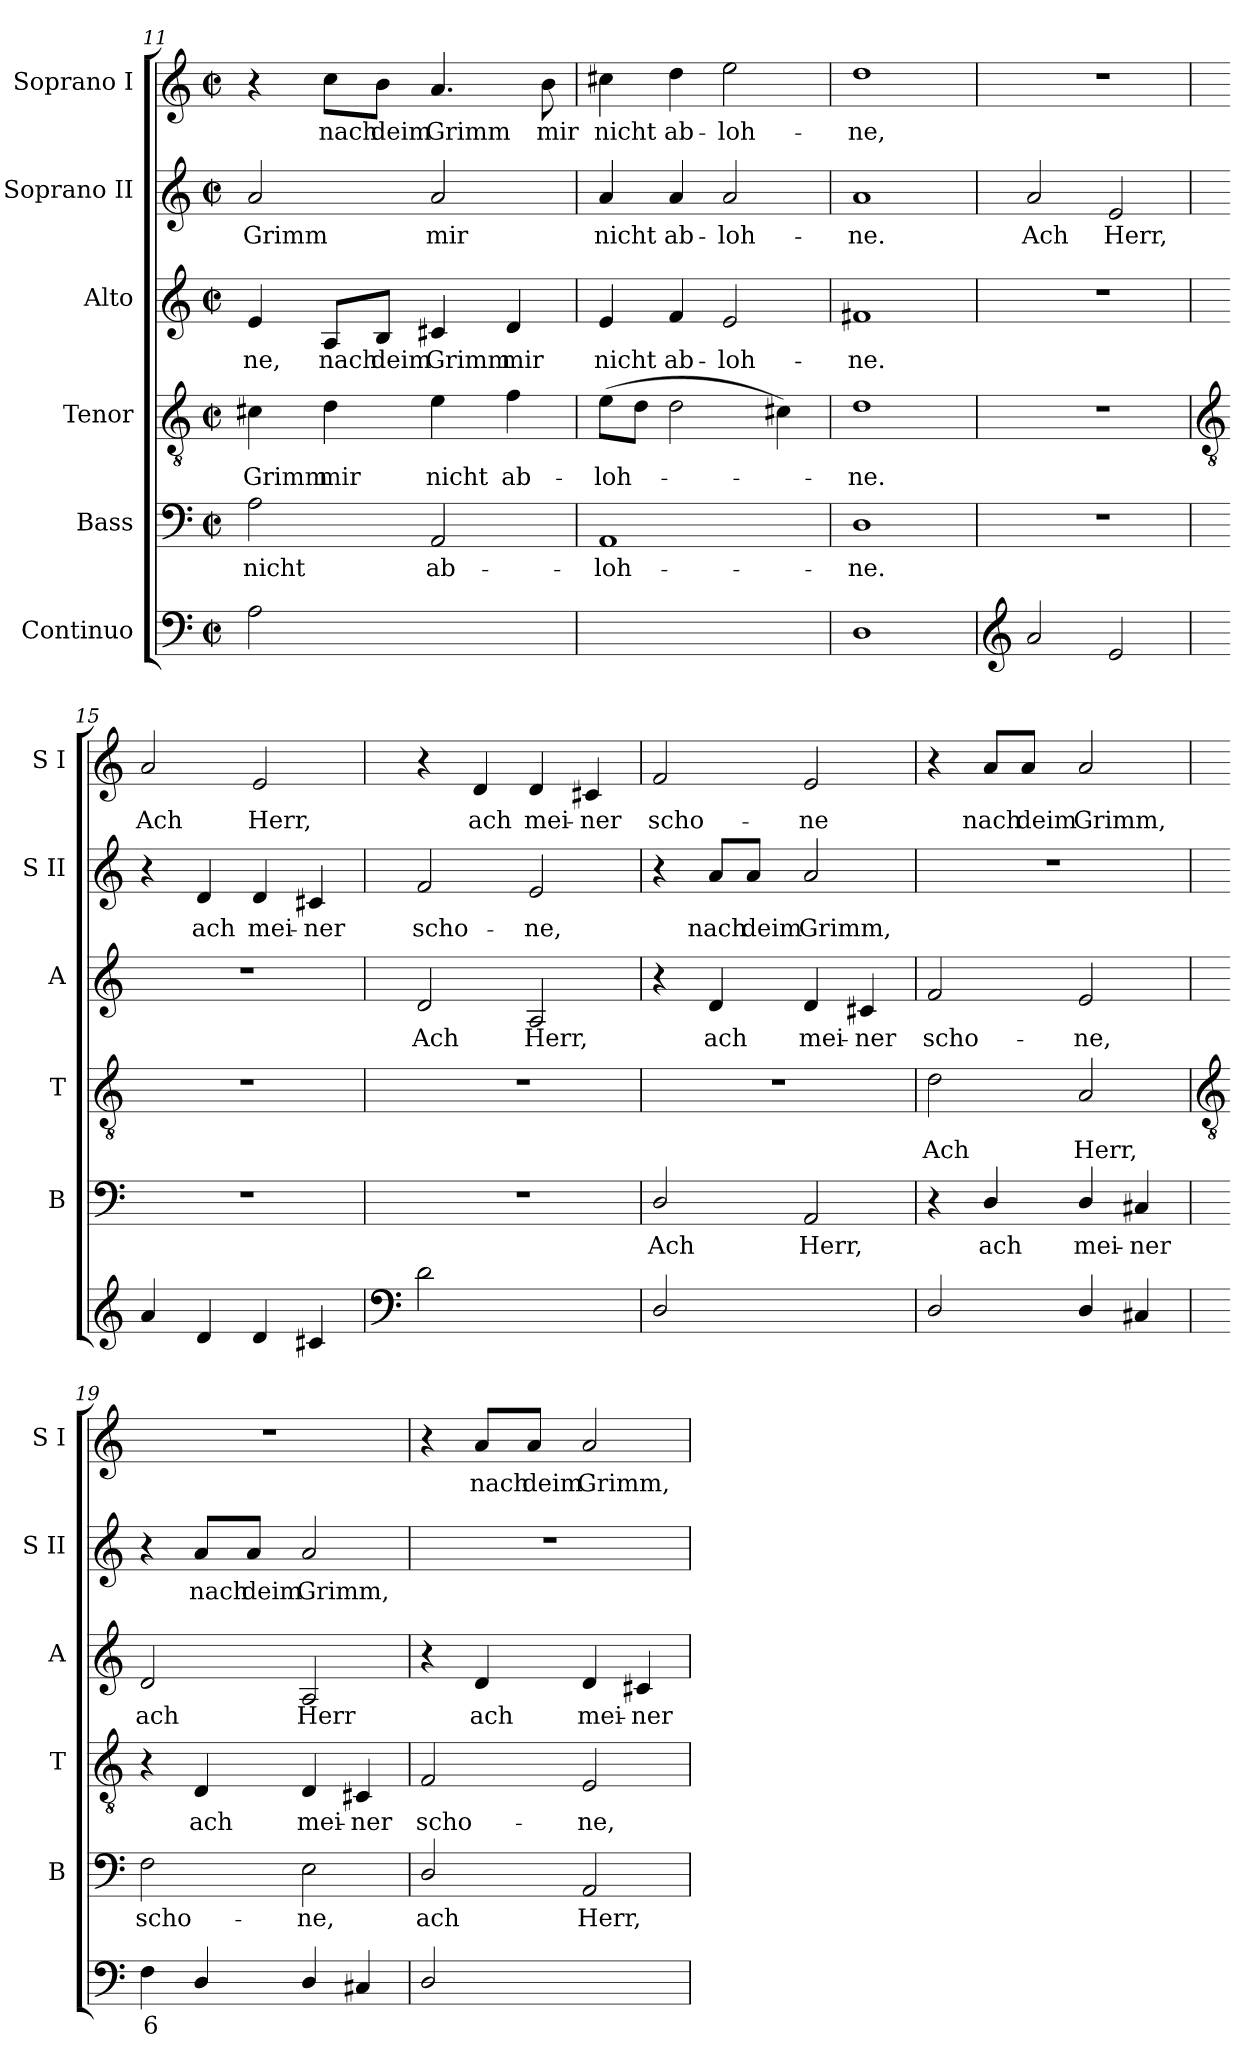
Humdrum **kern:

**kern	**text	**text	**kern	**text	**kern	**text	**kern	**text	**kern	**text	**kern	**text
*part6	*part6	*part6	*part5	*part5	*part4	*part4	*part3	*part3	*part2	*part2	*part1	*part1
*staff6	*staff6	*staff6	*staff5	*staff5	*staff4	*staff4	*staff3	*staff3	*staff2	*staff2	*staff1	*staff1
*I"Continuo	*	*	*I"Bass	*	*I"Tenor	*	*I"Alto	*	*I"Soprano II	*	*I"Soprano I	*
*	*	*	*I'B	*	*I'T	*	*I'A	*	*I'S II	*	*I'S I	*
*clefF4	*	*	*clefF4	*	*clefGv2	*	*clefG2	*	*clefG2	*	*clefG2	*
*k[]	*	*	*k[]	*	*k[]	*	*k[]	*	*k[]	*	*k[]	*
*C:	*	*	*C:	*	*C:	*	*C:	*	*C:	*	*C:	*
*M2/2	*	*	*M2/2	*	*M2/2	*	*M2/2	*	*M2/2	*	*M2/2	*
*met(c|)	*	*	*met(c|)	*	*met(c|)	*	*met(c|)	*	*met(c|)	*	*met(c|)	*
=11	=11	=11	=11	=11	=11	=11	=11	=11	=11	=11	=11	=11
!	!	!	!	!LO:LY:b	!	!LO:LY:b	!	!LO:LY:b	!	!LO:LY:b	!	!
2A	.	.	2A	nicht	4c#X	Grimm	4e	-ne,	2a	Grimm	4r	.
!	!	!	!	!	!	!LO:LY:b	!	!LO:LY:b	!	!	!	!LO:LY:b
.	.	.	.	.	4d	mir	8A/L	nach	.	.	8cc\L	nach
!	!	!	!	!	!	!	!	!LO:LY:b	!	!	!	!LO:LY:b
.	.	.	.	.	.	.	8B/J	deim	.	.	8b\J	deim
!	!LO:LY:b	!LO:LY:b	!	!LO:LY:b	!	!LO:LY:b	!	!LO:LY:b	!	!LO:LY:b	!	!LO:LY:b
[4AAyy	5	3	2AA	ab-	4e	nicht	4c#X	Grimm	2a	mir	4.a	Grimm
!	!LO:LY:b	!LO:LY:b	!	!	!	!LO:LY:b	!	!LO:LY:b	!	!	!	!
4AAyy]	6	4	.	.	4f	ab-	4d	mir	.	.	.	.
!	!	!	!	!	!	!	!	!	!	!	!	!LO:LY:b
.	.	.	.	.	.	.	.	.	.	.	8b	mir
=12	=12	=12	=12	=12	=12	=12	=12	=12	=12	=12	=12	=12
!	!LO:LY:b	!	!	!LO:LY:b	!	!LO:LY:b	!	!LO:LY:b	!	!LO:LY:b	!	!LO:LY:b
[4AAyy	3	.	1AA	-loh-	(>8eL	-loh-	4e	nicht	4a	nicht	4cc#X	nicht
.	.	.	.	.	8dJ	.	.	.	.	.	.	.
!	!LO:LY:b	!	!	!	!	!	!	!LO:LY:b	!	!LO:LY:b	!	!LO:LY:b
2AAyy_	4	.	.	.	2d	.	4f	ab-	4a	ab-	4dd	ab-
!	!	!	!	!	!	!	!	!LO:LY:b	!	!LO:LY:b	!	!LO:LY:b
.	.	.	.	.	.	.	2e	-loh-	2a	-loh-	2ee	-loh-
!	!LO:LY:b	!	!	!	!	!	!	!	!	!	!	!
4AAyy]	3	.	.	.	4c#X)	.	.	.	.	.	.	.
=13	=13	=13	=13	=13	=13	=13	=13	=13	=13	=13	=13	=13
!	!	!	!	!LO:LY:b	!	!LO:LY:b	!	!LO:LY:b	!	!LO:LY:b	!	!LO:LY:b
1D	.	.	1D	-ne.	1d	ne.	1f#X	-ne.	1a	-ne.	1dd	-ne,
=14	=14	=14	=14	=14	=14	=14	=14	=14	=14	=14	=14	=14
*clefG2	*	*	*	*	*	*	*	*	*	*	*	*
!	!	!	!	!	!	!	!	!	!	!LO:LY:b	!	!
2a	.	.	1r	.	1r	.	1r	.	2a	Ach	1r	.
!	!	!	!	!	!	!	!	!	!	!LO:LY:b	!	!
2e	.	.	.	.	.	.	.	.	2e	Herr,	.	.
!!LO:LB:g=z
=15	=15	=15	=15	=15	=15	=15	=15	=15	=15	=15	=15	=15
*	*	*	*	*	*clefGv2	*	*	*	*	*	*	*
!	!	!	!	!	!	!	!	!	!	!	!	!LO:LY:b
4a	.	.	1r	.	1r	.	1r	.	4r	.	2a	Ach
!	!	!	!	!	!	!	!	!	!	!LO:LY:b	!	!
4d	.	.	.	.	.	.	.	.	4d	ach	.	.
!	!	!	!	!	!	!	!	!	!	!LO:LY:b	!	!LO:LY:b
4d	.	.	.	.	.	.	.	.	4d	mei-	2e	Herr,
!	!	!	!	!	!	!	!	!	!	!LO:LY:b	!	!
4c#X	.	.	.	.	.	.	.	.	4c#X	-ner	.	.
=16	=16	=16	=16	=16	=16	=16	=16	=16	=16	=16	=16	=16
*clefF4	*	*	*	*	*	*	*	*	*	*	*	*
!	!	!	!	!	!	!	!	!LO:LY:b	!	!LO:LY:b	!	!
2d	.	.	1r	.	1r	.	2d	Ach	2f	scho-	4r	.
!	!	!	!	!	!	!	!	!	!	!	!	!LO:LY:b
.	.	.	.	.	.	.	.	.	.	.	4d	ach
!	!LO:LY:b	!	!	!	!	!	!	!LO:LY:b	!	!LO:LY:b	!	!LO:LY:b
[4Ayy	4	.	.	.	.	.	2A	Herr,	2e	-ne,	4d	mei-
!	!LO:LY:b	!	!	!	!	!	!	!	!	!	!	!LO:LY:b
4Ayy]	3	.	.	.	.	.	.	.	.	.	4c#X	-ner
=17	=17	=17	=17	=17	=17	=17	=17	=17	=17	=17	=17	=17
!	!	!	!	!LO:LY:b	!	!	!	!	!	!	!	!LO:LY:b
2D/	.	.	2D/	Ach	1r	.	4r	.	4r	.	2f	scho-
!	!	!	!	!	!	!	!	!LO:LY:b	!	!LO:LY:b	!	!
.	.	.	.	.	.	.	4d	ach	8a/L	nach	.	.
!	!	!	!	!	!	!	!	!	!	!LO:LY:b	!	!
.	.	.	.	.	.	.	.	.	8a/J	deim	.	.
!	!LO:LY:b	!	!	!LO:LY:b	!	!	!	!LO:LY:b	!	!LO:LY:b	!	!LO:LY:b
[4AAyy	4	.	2AA	Herr,	.	.	4d	mei-	2a	Grimm,	2e	-ne
!	!LO:LY:b	!	!	!	!	!	!	!LO:LY:b	!	!	!	!
4AAyy]	3	.	.	.	.	.	4c#X	-ner	.	.	.	.
=18	=18	=18	=18	=18	=18	=18	=18	=18	=18	=18	=18	=18
!	!	!	!	!	!	!LO:LY:b	!	!LO:LY:b	!	!	!	!
2D/	.	.	4r	.	2d	Ach	2f	scho-	1r	.	4r	.
!	!	!	!	!LO:LY:b	!	!	!	!	!	!	!	!LO:LY:b
.	.	.	4D/	ach	.	.	.	.	.	.	8a/L	nach
!	!	!	!	!	!	!	!	!	!	!	!	!LO:LY:b
.	.	.	.	.	.	.	.	.	.	.	8a/J	deim
!	!	!	!	!LO:LY:b	!	!LO:LY:b	!	!LO:LY:b	!	!	!	!LO:LY:b
4D/	.	.	4D/	mei-	2A	Herr,	2e	-ne,	.	.	2a	Grimm,
!	!	!	!	!LO:LY:b	!	!	!	!	!	!	!	!
4C#X	.	.	4C#X	-ner	.	.	.	.	.	.	.	.
!!LO:LB:g=z
=19	=19	=19	=19	=19	=19	=19	=19	=19	=19	=19	=19	=19
*	*	*	*	*	*clefGv2	*	*	*	*	*	*	*
!	!LO:LY:b	!	!	!LO:LY:b	!	!	!	!LO:LY:b	!	!	!	!
4F	6	.	2F	scho-	4r	.	2d	ach	4r	.	1r	.
!	!	!	!	!	!	!LO:LY:b	!	!	!	!LO:LY:b	!	!
4D/	.	.	.	.	4D	ach	.	.	8a/L	nach	.	.
!	!	!	!	!	!	!	!	!	!	!LO:LY:b	!	!
.	.	.	.	.	.	.	.	.	8a/J	deim	.	.
!	!	!	!	!LO:LY:b	!	!LO:LY:b	!	!LO:LY:b	!	!LO:LY:b	!	!
4D/	.	.	2E	-ne,	4D	mei-	2A	Herr	2a	Grimm,	.	.
!	!	!	!	!	!	!LO:LY:b	!	!	!	!	!	!
4C#X	.	.	.	.	4C#X	-ner	.	.	.	.	.	.
=20	=20	=20	=20	=20	=20	=20	=20	=20	=20	=20	=20	=20
!	!	!	!	!LO:LY:b	!	!LO:LY:b	!	!	!	!	!	!
2D/	.	.	2D/	ach	2F	scho-	4r	.	1r	.	4r	.
!	!	!	!	!	!	!	!	!LO:LY:b	!	!	!	!LO:LY:b
.	.	.	.	.	.	.	4d	ach	.	.	8a/L	nach
!	!	!	!	!	!	!	!	!	!	!	!	!LO:LY:b
.	.	.	.	.	.	.	.	.	.	.	8a/J	deim
!	!LO:LY:b	!	!	!LO:LY:b	!	!LO:LY:b	!	!LO:LY:b	!	!	!	!LO:LY:b
[4AAyy	4	.	2AA	Herr,	2E	-ne,	4d	mei-	.	.	2a	Grimm,
!	!LO:LY:b	!	!	!	!	!	!	!LO:LY:b	!	!	!	!
4AAyy]	3	.	.	.	.	.	4c#X	-ner	.	.	.	.
=	=	=	=	=	=	=	=	=	=	=	=	=
*-	*-	*-	*-	*-	*-	*-	*-	*-	*-	*-	*-	*-
